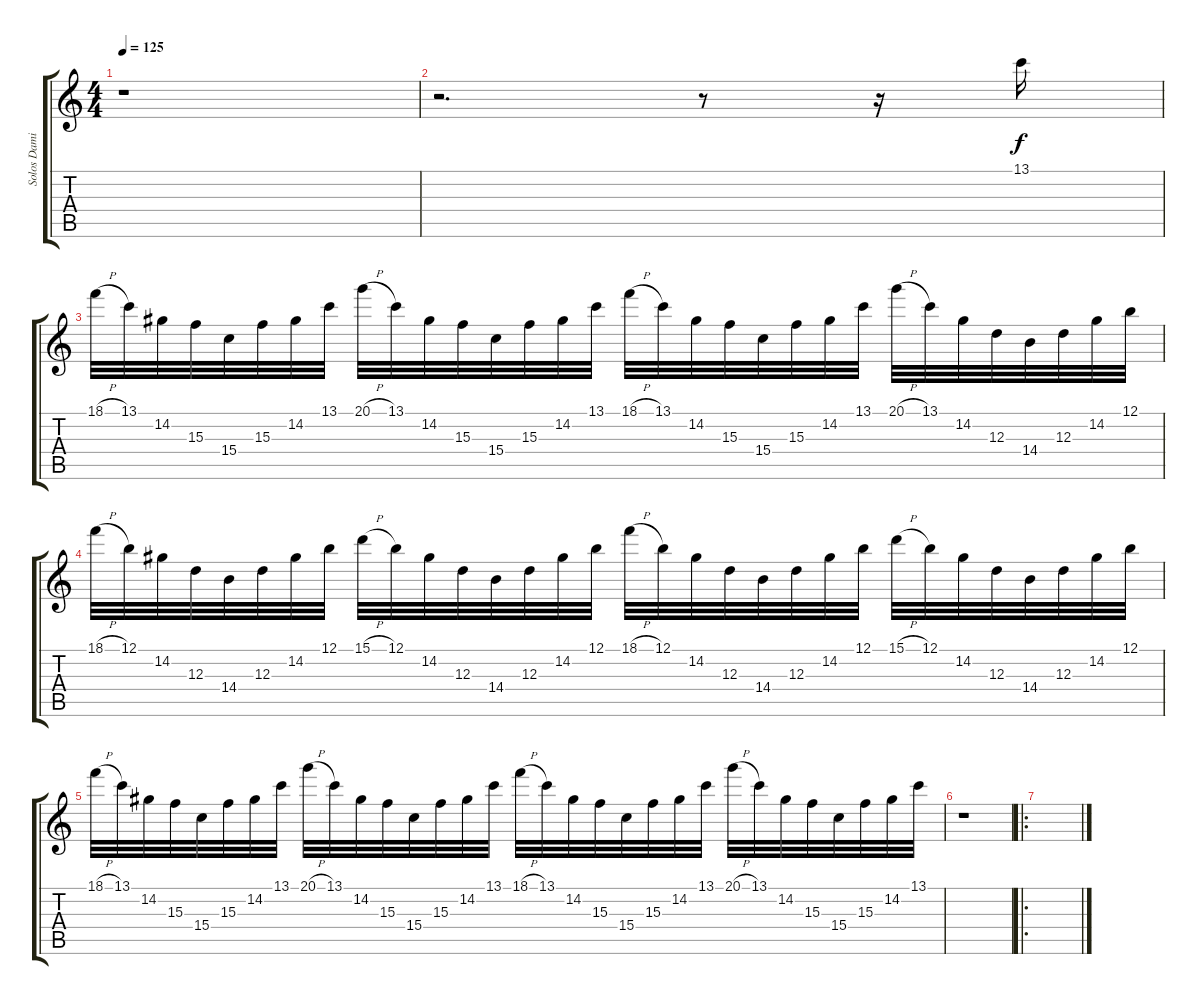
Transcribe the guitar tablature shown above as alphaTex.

\track ("Solos Damian Leski" "Solos Dami") {instrument distortionguitar}
\staff {score tabs}
\tuning (B3 Gb3 D3 A2 E2 B1) {hide}
\ts (4 4)
\tempo 125
\clef g2
\ks c
r.1{dy f} |
r.2{d} r.8 r.16 13.1.16 |
18.1{h}.32 13.1.32 14.2.32 15.3.32 15.4.32 15.3.32 14.2.32 13.1.32 20.1{h}.32 13.1.32 14.2.32 15.3.32 15.4.32 15.3.32 14.2.32 13.1.32 18.1{h}.32 13.1.32 14.2.32 15.3.32 15.4.32 15.3.32 14.2.32 13.1.32 20.1{h}.32 13.1.32 14.2.32 12.3.32 14.4.32 12.3.32 14.2.32 12.1.32 |
18.1{h}.32 12.1.32 14.2.32 12.3.32 14.4.32 12.3.32 14.2.32 12.1.32 15.1{h}.32 12.1.32 14.2.32 12.3.32 14.4.32 12.3.32 14.2.32 12.1.32 18.1{h}.32 12.1.32 14.2.32 12.3.32 14.4.32 12.3.32 14.2.32 12.1.32 15.1{h}.32 12.1.32 14.2.32 12.3.32 14.4.32 12.3.32 14.2.32 12.1.32 |
18.1{h}.32 13.1.32 14.2.32 15.3.32 15.4.32 15.3.32 14.2.32 13.1.32 20.1{h}.32 13.1.32 14.2.32 15.3.32 15.4.32 15.3.32 14.2.32 13.1.32 18.1{h}.32 13.1.32 14.2.32 15.3.32 15.4.32 15.3.32 14.2.32 13.1.32 20.1{h}.32 13.1.32 14.2.32 15.3.32 15.4.32 15.3.32 14.2.32 13.1.32 |
r.1 |
\ro
